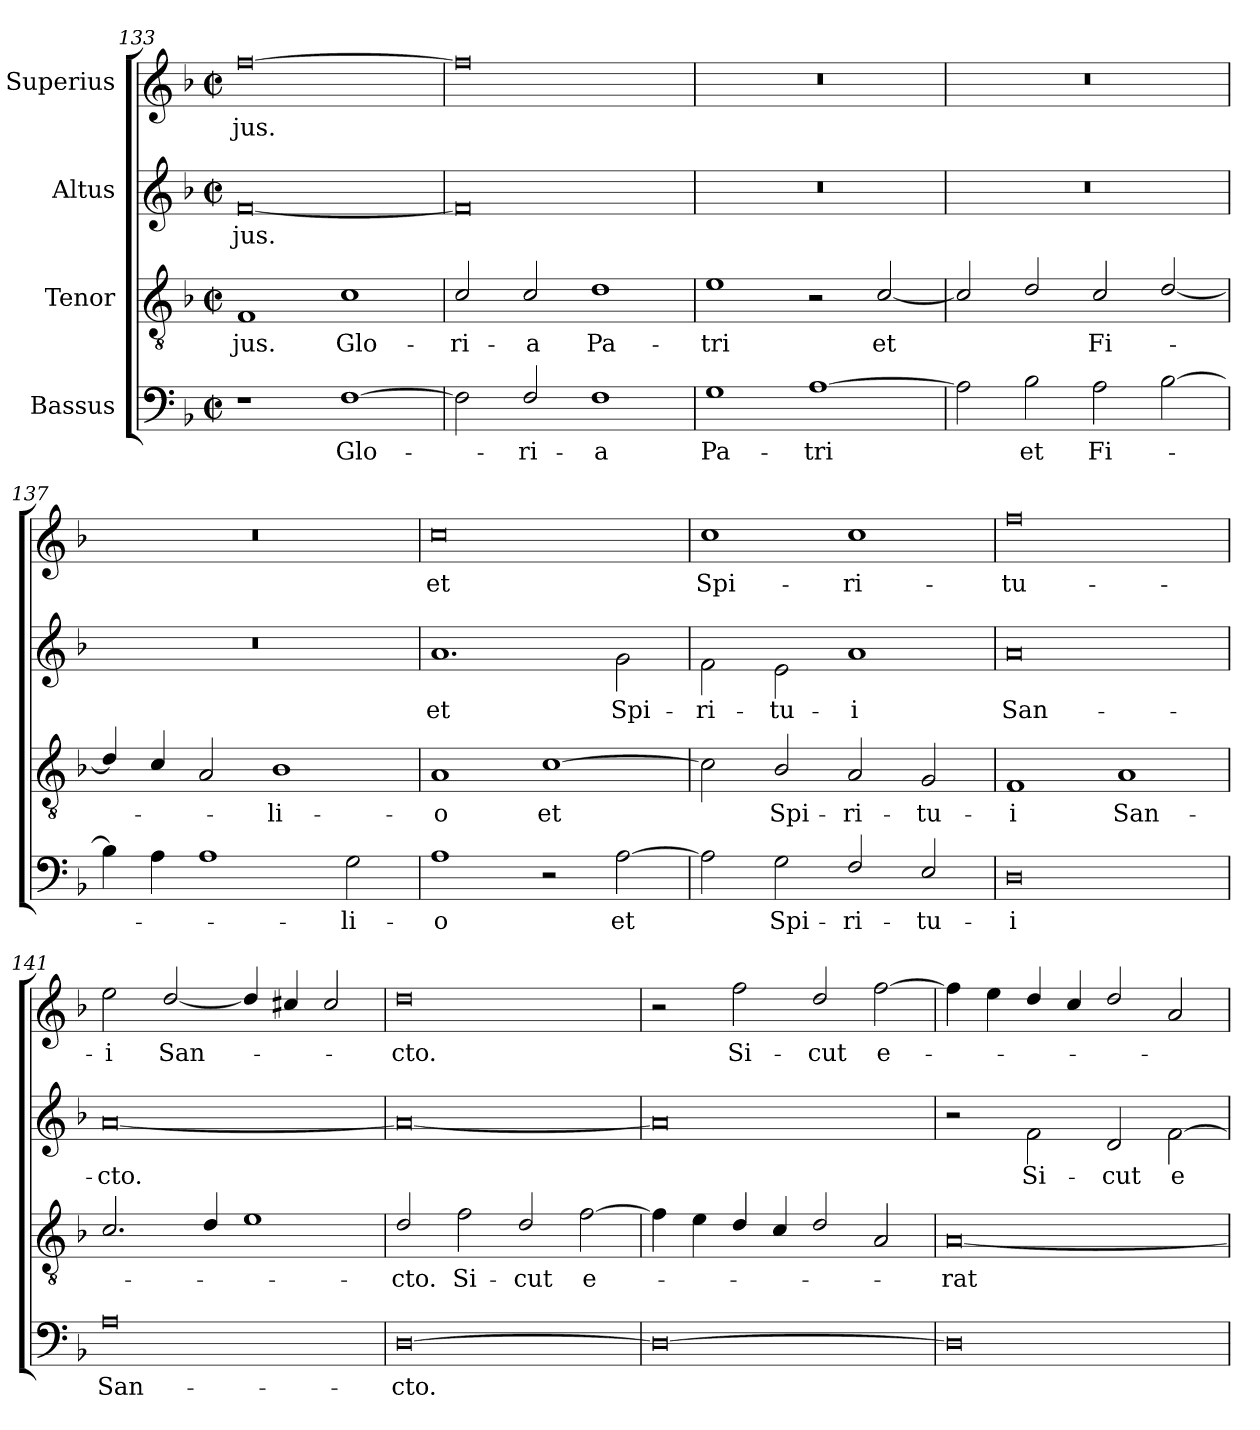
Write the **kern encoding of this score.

**kern	**text	**kern	**text	**kern	**text	**kern	**text
*part4	*part4	*part3	*part3	*part2	*part2	*part1	*part1
*staff4	*staff4	*staff3	*staff3	*staff2	*staff2	*staff1	*staff1
*I"Bassus	*	*I"Tenor	*	*I"Altus	*	*I"Superius	*
*clefF4	*	*clefGv2	*	*clefG2	*	*clefG2	*
*k[b-]	*	*k[b-]	*	*k[b-]	*	*k[b-]	*
*M4/2	*	*M4/2	*	*M4/2	*	*M4/2	*
*met(c|)	*	*met(c|)	*	*met(c|)	*	*met(c|)	*
=133	=133	=133	=133	=133	=133	=133	=133
!	!	!	!LO:LY:b	!	!LO:LY:b	!	!LO:LY:b
1r	.	1F	-jus.	[0f	-jus.	[0ff	-jus.
!	!LO:LY:b	!	!LO:LY:b	!	!	!	!
[1F	Glo-	1c	Glo-	.	.	.	.
=134	=134	=134	=134	=134	=134	=134	=134
!	!	!	!LO:LY:b	!	!	!	!
2F\]	.	2c/	-ri-	0f]	.	0ff]	.
!	!LO:LY:b	!	!LO:LY:b	!	!	!	!
2F/	-ri-	2c/	-a	.	.	.	.
!	!LO:LY:b	!	!LO:LY:b	!	!	!	!
1F	-a	1d	Pa-	.	.	.	.
=135	=135	=135	=135	=135	=135	=135	=135
!	!LO:LY:b	!	!LO:LY:b	!	!	!	!
1G	Pa-	1e	-tri	0r	.	0r	.
!	!LO:LY:b	!	!	!	!	!	!
[1A	-tri	2r	.	.	.	.	.
!	!	!	!LO:LY:b	!	!	!	!
.	.	[2c/	et	.	.	.	.
=136	=136	=136	=136	=136	=136	=136	=136
2A\]	.	2c/]	.	0r	.	0r	.
!	!LO:LY:b	!	!	!	!	!	!
2B-\	et	2d/	.	.	.	.	.
!	!LO:LY:b	!	!LO:LY:b	!	!	!	!
2A\	Fi-	2c/	Fi-	.	.	.	.
[2B-\	.	[2d/	.	.	.	.	.
!!LO:PB:g=z
=137	=137	=137	=137	=137	=137	=137	=137
4B-\]	.	4d/]	.	0r	.	0r	.
4A\	.	4c/	.	.	.	.	.
1A	.	2A/	.	.	.	.	.
!	!	!	!LO:LY:b	!	!	!	!
.	.	1B-	-li-	.	.	.	.
!	!LO:LY:b	!	!	!	!	!	!
2G\	-li-	.	.	.	.	.	.
=138	=138	=138	=138	=138	=138	=138	=138
!	!LO:LY:b	!	!LO:LY:b	!	!LO:LY:b	!	!LO:LY:b
1A	-o	1A	-o	1.a	et	0cc	et
!	!	!	!LO:LY:b	!	!	!	!
2r	.	[1c	et	.	.	.	.
!	!LO:LY:b	!	!	!	!LO:LY:b	!	!
[2A\	et	.	.	2g\	Spi-	.	.
=139	=139	=139	=139	=139	=139	=139	=139
!	!	!	!	!	!LO:LY:b	!	!LO:LY:b
2A\]	.	2c\]	.	2f\	-ri-	1cc	Spi-
!	!LO:LY:b	!	!LO:LY:b	!	!LO:LY:b	!	!
2G\	Spi-	2B-/	Spi-	2e\	-tu-	.	.
!	!LO:LY:b	!	!LO:LY:b	!	!LO:LY:b	!	!LO:LY:b
2F/	-ri-	2A/	-ri-	1a	-i	1cc	-ri-
!	!LO:LY:b	!	!LO:LY:b	!	!	!	!
2E/	-tu-	2G/	-tu-	.	.	.	.
=140	=140	=140	=140	=140	=140	=140	=140
!	!LO:LY:b	!	!LO:LY:b	!	!LO:LY:b	!	!LO:LY:b
0D	-i	1F	-i	0a	San-	0ff	-tu-
!	!	!	!LO:LY:b	!	!	!	!
.	.	1A	San-	.	.	.	.
=141	=141	=141	=141	=141	=141	=141	=141
!	!LO:LY:b	!	!	!	!LO:LY:b	!	!LO:LY:b
0A	San-	2.c/	.	[0a	-cto.	2ee\	-i
!	!	!	!	!	!	!	!LO:LY:b
.	.	.	.	.	.	[2dd/	San-
.	.	4d/	.	.	.	.	.
.	.	1e	.	.	.	4dd/]	.
.	.	.	.	.	.	4cc#X/	.
.	.	.	.	.	.	2cc#/	.
=142	=142	=142	=142	=142	=142	=142	=142
!	!LO:LY:b	!	!LO:LY:b	!	!	!	!LO:LY:b
[0D	-cto.	2d/	-cto.	0a_	.	0dd	-cto.
!	!	!	!LO:LY:b	!	!	!	!
.	.	2f\	Si-	.	.	.	.
!	!	!	!LO:LY:b	!	!	!	!
.	.	2d/	-cut	.	.	.	.
!	!	!	!LO:LY:b	!	!	!	!
.	.	[2f\	e-	.	.	.	.
=143	=143	=143	=143	=143	=143	=143	=143
0D_	.	4f\]	.	0a]	.	2r	.
.	.	4e\	.	.	.	.	.
!	!	!	!	!	!	!	!LO:LY:b
.	.	4d/	.	.	.	2ff\	Si-
.	.	4c/	.	.	.	.	.
!	!	!	!	!	!	!	!LO:LY:b
.	.	2d/	.	.	.	2dd/	-cut
!	!	!	!	!	!	!	!LO:LY:b
.	.	2A/	.	.	.	[2ff\	e-
=144	=144	=144	=144	=144	=144	=144	=144
!	!	!	!LO:LY:b	!	!	!	!
0D]	.	[0A	-rat	2r	.	4ff\]	.
.	.	.	.	.	.	4ee\	.
!	!	!	!	!	!LO:LY:b	!	!
.	.	.	.	2f\	Si-	4dd/	.
.	.	.	.	.	.	4cc/	.
!	!	!	!	!	!LO:LY:b	!	!
.	.	.	.	2d/	-cut	2dd/	.
!	!	!	!	!	!LO:LY:b	!	!
.	.	.	.	[2f\	e-	2a/	.
=	=	=	=	=	=	=	=
*-	*-	*-	*-	*-	*-	*-	*-
